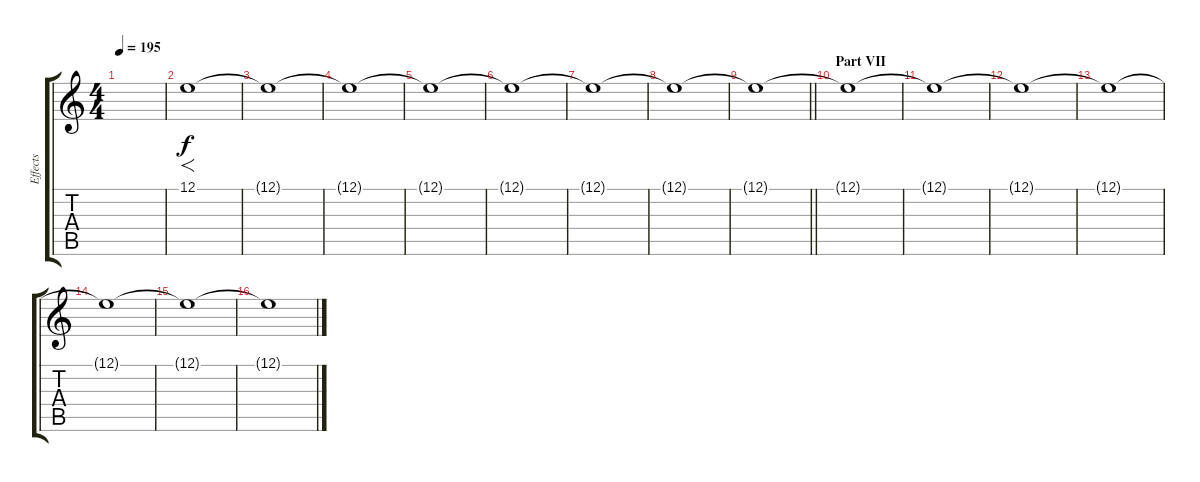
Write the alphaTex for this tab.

\track ("Effects" "Effects") {instrument pad8sweep}
\staff {score tabs}
\tuning (E4 B3 G3 D3 A2 E2) {hide}
\ts (4 4)
\tempo 195
\clef g2
\ks c
|
12.1.1{f} |
12.1{t}.1 |
12.1{t}.1 |
12.1{t}.1 |
12.1{t}.1 |
12.1{t}.1 |
12.1{t}.1 |
\barLineRight lightlight
12.1{t}.1 |
\section ("" "Part VII")
12.1{t}.1 |
12.1{t}.1 |
12.1{t}.1 |
12.1{t}.1 |
12.1{t}.1 |
12.1{t}.1 |
12.1{t}.1
